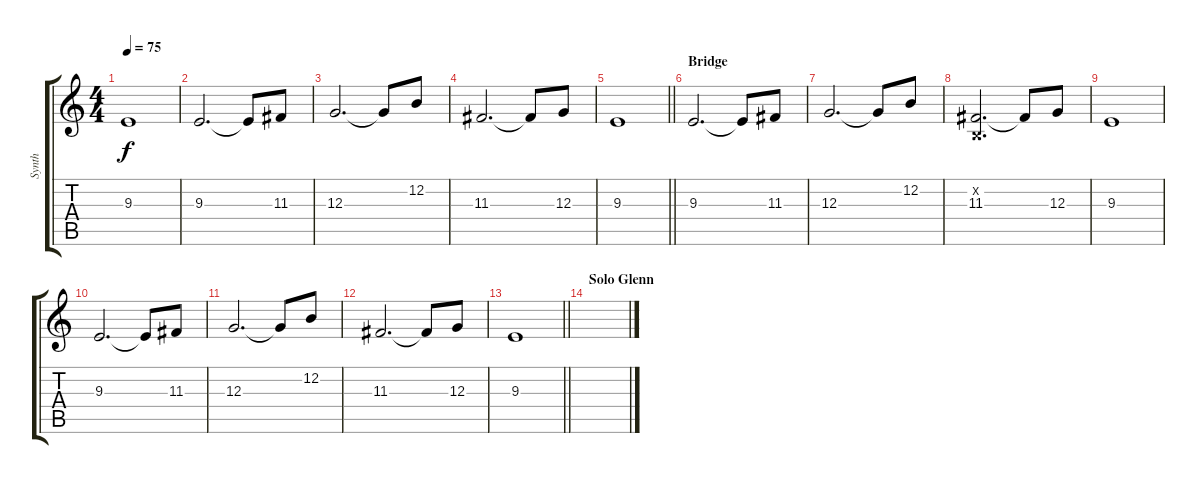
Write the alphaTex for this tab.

\track ("Synth" "Synth") {instrument pad8sweep}
\staff {score tabs}
\tuning (E4 B3 G3 D3 A2 E2) {hide}
\ts (4 4)
\tempo 75
\clef g2
\ks c
9.3.1{dy f} |
9.3.2{d} 9.3{t}.8 11.3.8 |
12.3.2{d} 12.3{t}.8 12.2.8 |
11.3.2{d} 11.3{t}.8 12.3.8 |
\barLineRight lightlight
9.3.1 |
\section ("" "Bridge")
9.3.2{d} 9.3{t}.8 11.3.8 |
12.3.2{d} 12.3{t}.8 12.2.8 |
(0.2{x} 11.3).2{d} 11.3{t}.8 12.3.8 |
9.3.1 |
9.3.2{d} 9.3{t}.8 11.3.8 |
12.3.2{d} 12.3{t}.8 12.2.8 |
11.3.2{d} 11.3{t}.8 12.3.8 |
\barLineRight lightlight
9.3.1 |
\section ("" "Solo Glenn")
